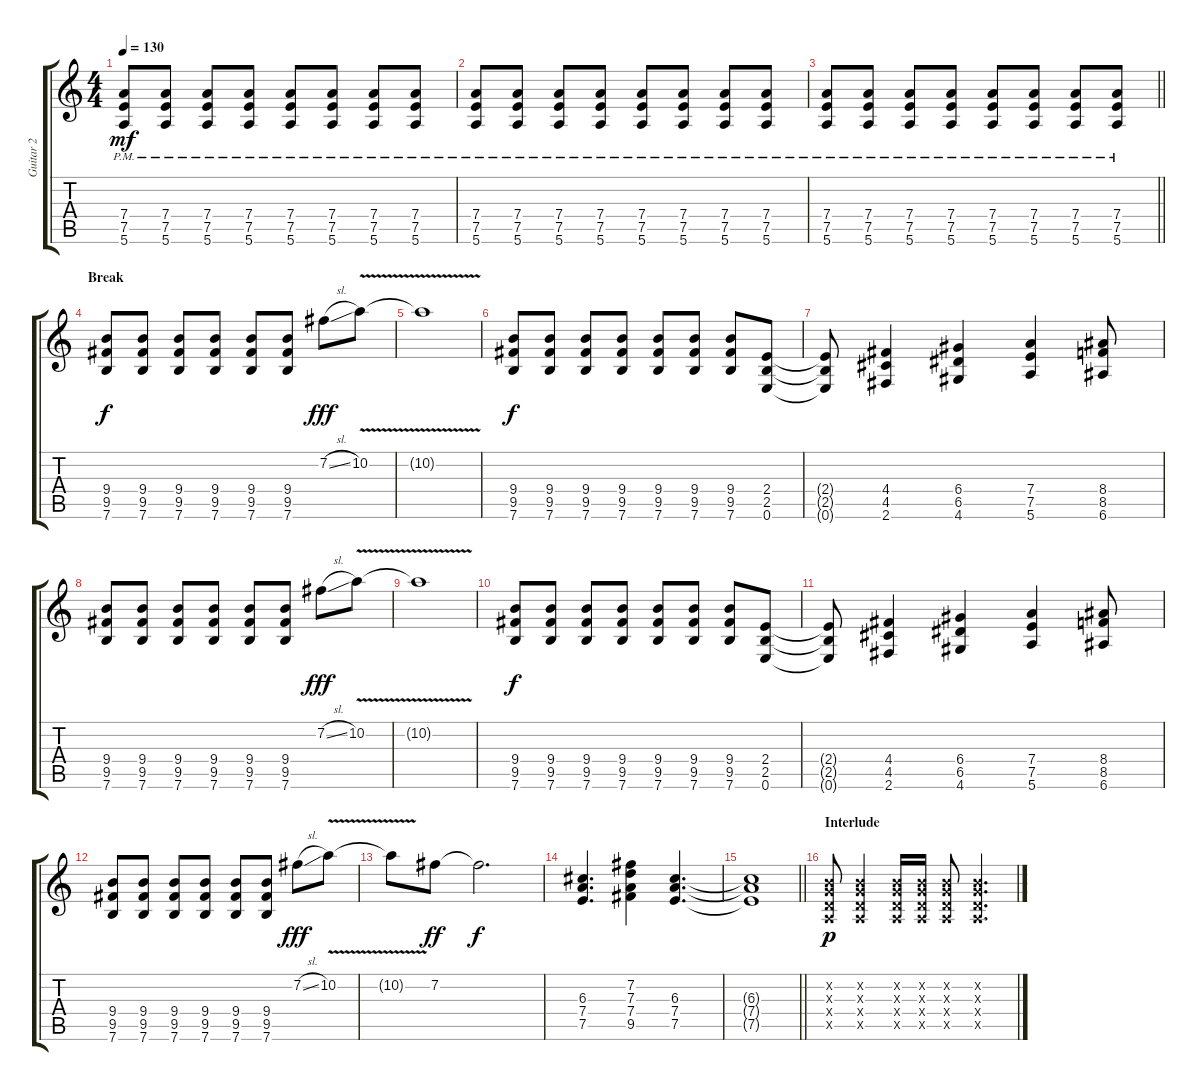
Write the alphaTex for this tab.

\track ("Guitar 2" "Guitar 2") {instrument electricguitarclean}
\staff {score tabs}
\tuning (E4 B3 G3 D3 A2 E2) {hide}
\ts (4 4)
\tempo 130
\clef g2
\ks c
(7.4{pm} 7.5{pm} 5.6{pm}).8{dy mf} (7.4{pm} 7.5{pm} 5.6{pm}).8 (7.4{pm} 7.5{pm} 5.6{pm}).8 (7.4{pm} 7.5{pm} 5.6{pm}).8 (7.4{pm} 7.5{pm} 5.6{pm}).8 (7.4{pm} 7.5{pm} 5.6{pm}).8 (7.4{pm} 7.5{pm} 5.6{pm}).8 (7.4{pm} 7.5{pm} 5.6{pm}).8 |
(7.4{pm} 7.5{pm} 5.6{pm}).8 (7.4{pm} 7.5{pm} 5.6{pm}).8 (7.4{pm} 7.5{pm} 5.6{pm}).8 (7.4{pm} 7.5{pm} 5.6{pm}).8 (7.4{pm} 7.5{pm} 5.6{pm}).8 (7.4{pm} 7.5{pm} 5.6{pm}).8 (7.4{pm} 7.5{pm} 5.6{pm}).8 (7.4{pm} 7.5{pm} 5.6{pm}).8 |
\barLineRight lightlight
(7.4{pm} 7.5{pm} 5.6{pm}).8 (7.4{pm} 7.5{pm} 5.6{pm}).8 (7.4{pm} 7.5{pm} 5.6{pm}).8 (7.4{pm} 7.5{pm} 5.6{pm}).8 (7.4{pm} 7.5{pm} 5.6{pm}).8 (7.4{pm} 7.5{pm} 5.6{pm}).8 (7.4{pm} 7.5{pm} 5.6{pm}).8 (7.4{pm} 7.5{pm} 5.6{pm}).8 |
\section ("" "Break")
(9.4 9.5 7.6).8{dy f} (9.4 9.5 7.6).8 (9.4 9.5 7.6).8 (9.4 9.5 7.6).8 (9.4 9.5 7.6).8 (9.4 9.5 7.6).8 7.2{sl}.8{dy fff} 10.2{v}.8 |
10.2{t}.1 |
(9.4 9.5 7.6).8{dy f} (9.4 9.5 7.6).8 (9.4 9.5 7.6).8 (9.4 9.5 7.6).8 (9.4 9.5 7.6).8 (9.4 9.5 7.6).8 (9.4 9.5 7.6).8 (2.4 2.5 0.6).8 |
(2.4{t} 2.5{t} 0.6{t}).8 (4.4 4.5 2.6).4 (6.4 6.5 4.6).4 (7.4 7.5 5.6).4 (8.4 8.5 6.6).8 |
(9.4 9.5 7.6).8 (9.4 9.5 7.6).8 (9.4 9.5 7.6).8 (9.4 9.5 7.6).8 (9.4 9.5 7.6).8 (9.4 9.5 7.6).8 7.2{sl}.8{dy fff} 10.2{v}.8 |
10.2{t}.1 |
(9.4 9.5 7.6).8{dy f} (9.4 9.5 7.6).8 (9.4 9.5 7.6).8 (9.4 9.5 7.6).8 (9.4 9.5 7.6).8 (9.4 9.5 7.6).8 (9.4 9.5 7.6).8 (2.4 2.5 0.6).8 |
(2.4{t} 2.5{t} 0.6{t}).8 (4.4 4.5 2.6).4 (6.4 6.5 4.6).4 (7.4 7.5 5.6).4 (8.4 8.5 6.6).8 |
(9.4 9.5 7.6).8 (9.4 9.5 7.6).8 (9.4 9.5 7.6).8 (9.4 9.5 7.6).8 (9.4 9.5 7.6).8 (9.4 9.5 7.6).8 7.2{sl}.8{dy fff} 10.2{v}.8 |
10.2{t}.8 7.2.8{dy ff} 7.2{t}.2{d dy f} |
(6.3 7.4 7.5).4{d} (7.2 7.3 7.4 9.5).4 (6.3 7.4 7.5).4{d} |
\barLineRight lightlight
(6.3{t} 7.4{t} 7.5{t}).1 |
\section ("" "Interlude")
(0.2{x} 0.3{x} 0.4{x} 0.5{x}).8{dy p} (0.2{x} 0.3{x} 0.4{x} 0.5{x}).4 (0.2{x} 0.3{x} 0.4{x} 0.5{x}).16 (0.2{x} 0.3{x} 0.4{x} 0.5{x}).16 (0.2{x} 0.3{x} 0.4{x} 0.5{x}).8 (0.2{x} 0.3{x} 0.4{x} 0.5{x}).4{d}
